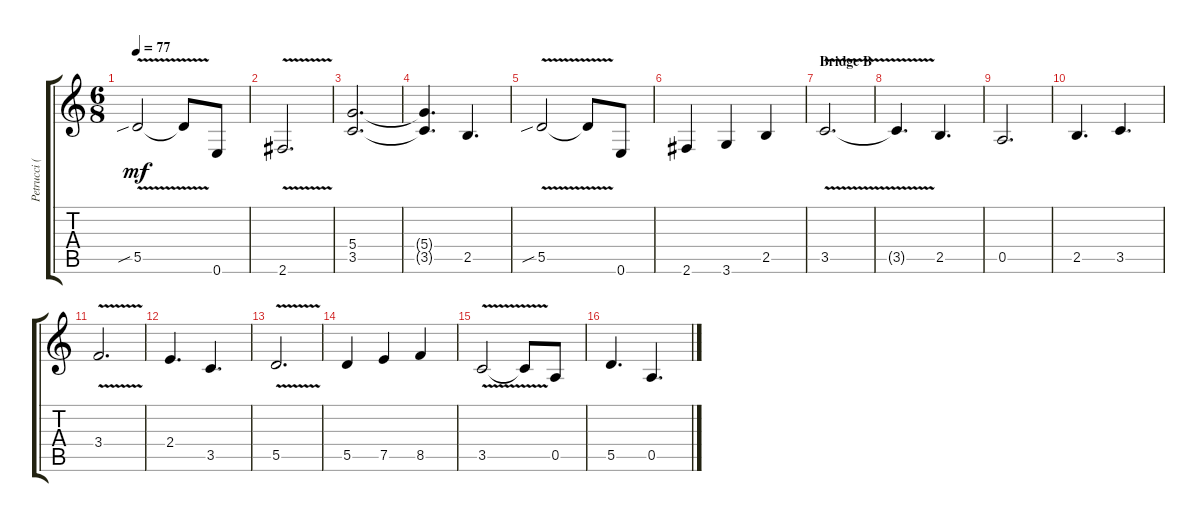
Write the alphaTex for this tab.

\track ("Petrucci (Distortion Guitar2)" "Petrucci (") {instrument distortionguitar}
\staff {score tabs}
\tuning (E4 B3 G3 D3 A2 E2) {hide}
\ts (6 8)
\tempo 77
\clef g2
\ks c
5.5{v sib}.2{dy mf} 5.5{v t}.8 0.6.8 |
2.6{v}.2{d} |
(5.4 3.5).2{d} |
(5.4{t} 3.5{t}).4{d} 2.5.4{d} |
5.5{v sib}.2 5.5{v t}.8 0.6.8 |
2.6.4 3.6.4 2.5.4 |
\section ("" "Bridge B")
3.5{v}.2{d} |
3.5{v t}.4{d} 2.5.4{d} |
0.5.2{d} |
2.5.4{d} 3.5.4{d} |
3.4{v}.2{d} |
2.4.4{d} 3.5.4{d} |
5.5{v}.2{d} |
5.5.4 7.5.4 8.5.4 |
3.5{v}.2 3.5{v t}.8 0.5.8 |
5.5.4{d} 0.5.4{d}
